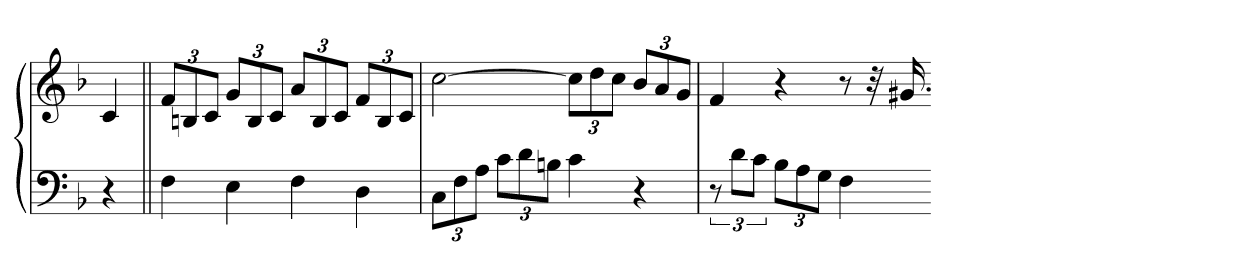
**kern	**kern
*part1	*part1
*staff2	*staff1
*clefF4	*clefG2
*k[b-]	*k[b-]
*F:	*F:
=	=
4r	4c
=12||	=12||
4F	12fL
.	12Bn
.	12cJ
4E	12gL
.	12B
.	12cJ
4F	12aL
.	12B
.	12cJ
4D	12fL
.	12B
.	12cJ
=13	=13
12CL	[2cc
12F	.
12AJ	.
12cL	.
12d	.
12BnJ	.
4c	12ccL]
.	12dd
.	12ccJ
4r	12b-L
.	12a
.	12gJ
=14	=14
12r	4f
12dL	.
12cJ	.
12B-L	4r
12A	.
12GJ	.
4F	8r
.	32r
.	16.g#X
=-	=-
*-	*-
